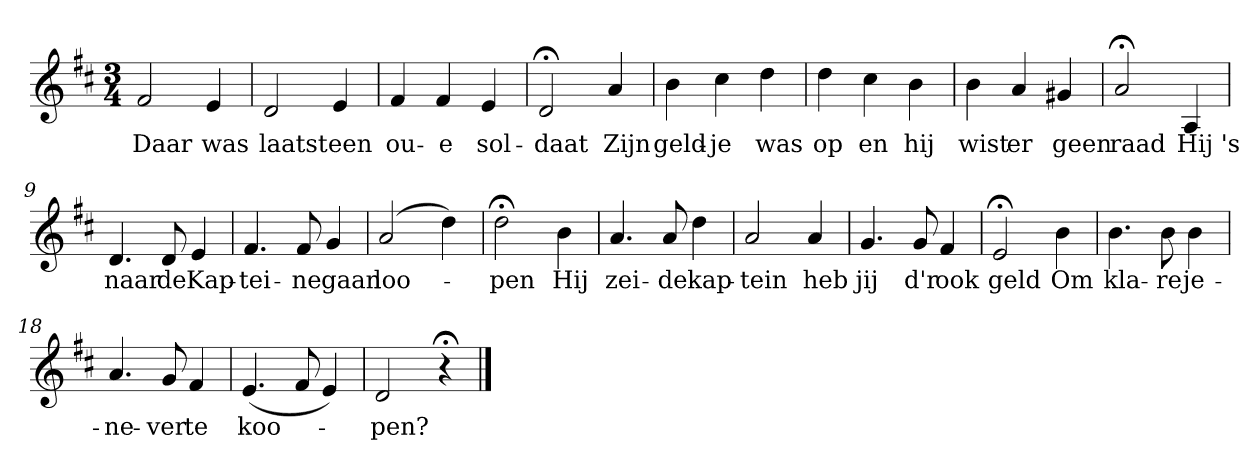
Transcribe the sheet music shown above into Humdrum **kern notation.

**kern	**text
*part1	*part1
*staff1	*staff1
*k[f#c#]	*
*D:	*
*M3/4	*
*MM120	*
=1	=1
2f#	Daar
4e	was
=2	=2
2d	laatst
4e	een
=3	=3
4f#	ou-
4f#	-e
4e	sol-
=4	=4
2d;<	-daat
4a	Zijn
=5	=5
4b	geld-
4cc#	-je
4dd	was
=6	=6
4dd	op
4cc#	en
4b	hij
=7	=7
4b	wist
4a	er
4g#X	geen
=8	=8
2a;<	raad
4A	Hij 's
=9	=9
4.d	naar
8d	de
4e	Kap-
=10	=10
4.f#	-tei-
8f#	-ne
4g	gaan
=11	=11
(2a	loo-
4dd)	.
=12	=12
2dd;<	-pen
4b	Hij
=13	=13
4.a	zei-
8a	-de
4dd	kap-
=14	=14
2a	-tein
4a	heb
=15	=15
4.g	jij
8g	d'r
4f#	ook
=16	=16
2e;<	geld
4b	Om
=17	=17
4.b	kla-
8b	-re
4b	je-
=18	=18
4.a	-ne-
8g	-ver
4f#	te
=19	=19
(4.e	koo-
8f#	.
4e)	.
=20	=20
2d	-pen?
4r;<	.
==	==
*-	*-
